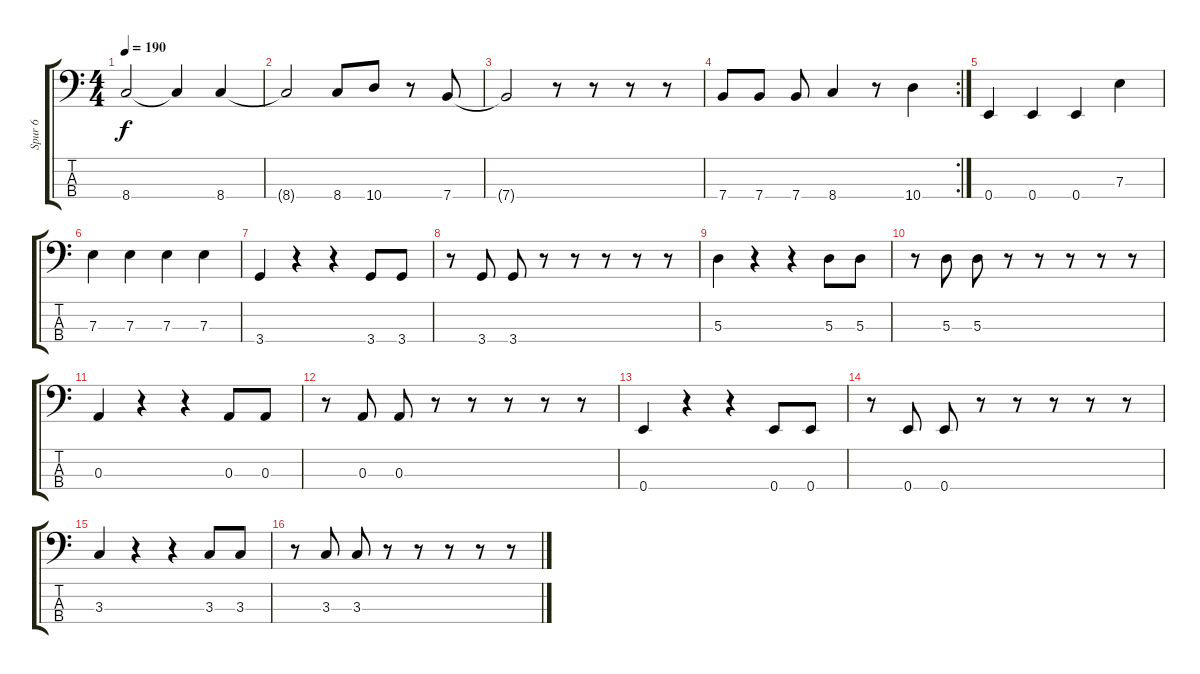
\track ("Spur 6" "Spur 6") {instrument electricbasspick}
\staff {score tabs}
\tuning (G2 D2 A1 E1) {hide}
\ts (4 4)
\tempo 190
\clef f4
\ks c
8.4.2{dy f} 8.4{t}.4 8.4.4 |
8.4{t}.2 8.4.8 10.4.8 r.8 7.4.8 |
7.4{t}.2 r.8 r.8 r.8 r.8 |
\rc 2
7.4.8 7.4.8 7.4.8 8.4.4 r.8 10.4.4 |
0.4.4 0.4.4 0.4.4 7.3.4 |
7.3.4 7.3.4 7.3.4 7.3.4 |
3.4.4 r.4 r.4 3.4.8 3.4.8 |
r.8 3.4.8 3.4.8 r.8 r.8 r.8 r.8 r.8 |
5.3.4 r.4 r.4 5.3.8 5.3.8 |
r.8 5.3.8 5.3.8 r.8 r.8 r.8 r.8 r.8 |
0.3.4 r.4 r.4 0.3.8 0.3.8 |
r.8 0.3.8 0.3.8 r.8 r.8 r.8 r.8 r.8 |
0.4.4 r.4 r.4 0.4.8 0.4.8 |
r.8 0.4.8 0.4.8 r.8 r.8 r.8 r.8 r.8 |
3.3.4 r.4 r.4 3.3.8 3.3.8 |
r.8 3.3.8 3.3.8 r.8 r.8 r.8 r.8 r.8
